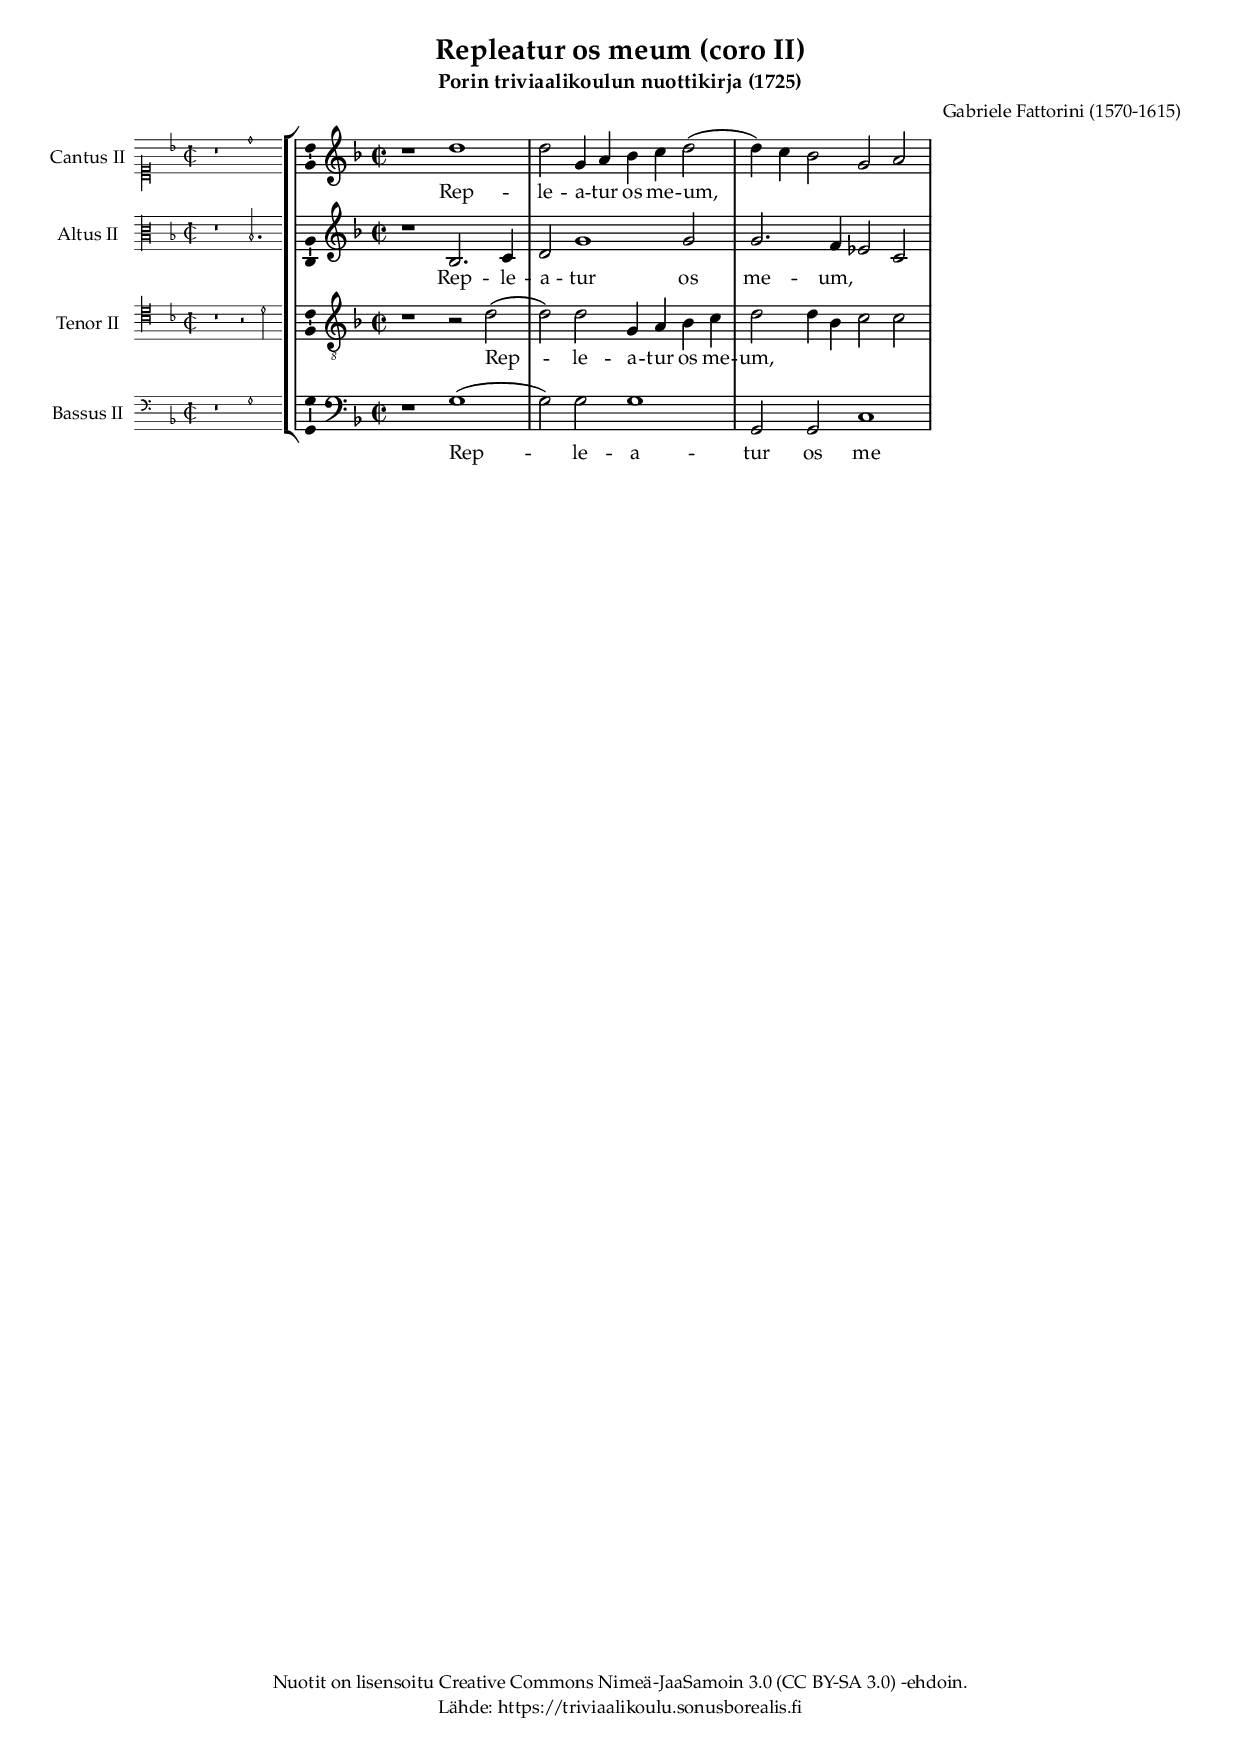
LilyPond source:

\version "2.19.49"
\include "suomi.ly"


global = {
%  \numericTimeSignature
  \time 2/2
	\set Timing.measureLength = #(ly:make-moment 4/2)
%  \autoBeamOff
  \key d \minor
  \set Staff.midiInstrument = #"voice oohs"
}

stanzaOneLyricsChoirOne = \lyricmode {
    Rep -- le -- a -- tur os me -- um,
}


% Second choir

SopranoTwoMusic = \relative c'' {
	\set Staff.instrumentName = #"Cantus II"
	\set Staff.shortInstrumentName = "C II"

	\incipit {
		\clef "mensural-c1" \key d \minor \time 2/2
		r1 d''1
	}

	r1 d1 | d2 g,4 a b c d2( | d4) c b2 g a |
}

AltoTwoMusic = \relative c' {
	\set Staff.instrumentName = #"Altus II"
	\set Staff.shortInstrumentName = "A II"

	\incipit {
		\clef "mensural-c3" \key d \minor \time 2/2
		r1 b2.
	}

	r1 b2. c4 | d2 g1 g2 | g2. f4 es2 c |
}

TenoreTwoMusic = \relative c' {
	\set Staff.instrumentName = #"Tenor II"
	\set Staff.shortInstrumentName = "T II"

	\incipit {
		\clef "mensural-c4" \key d \minor \time 2/2
		r1 r2 d'2
	}

	\clef "treble_8"
	r1 r2 d2( | d) d g,4 a b c | d2 d4 b c2 c |
}


BassTwoMusic = \relative c' {
	\set Staff.instrumentName = #"Bassus II"
	\set Staff.shortInstrumentName = "B II"

	\incipit {
		\clef "mensural-f" \key d \minor \time 2/2
		r1 g1
	}

	\clef bass
	r1 g1( | g2) g g1 | g,2 g c1 |
}


\include "repleatur-os-meum.header.ily"

\header {
  title = "Repleatur os meum (coro II)"
}

\score {
  \new StaffGroup = choirTwoStaff <<
    \new Staff <<
      \new Voice = "SopranoTwo" {
		\global
        \SopranoTwoMusic
      }
     \new Lyrics \lyricsto "SopranoTwo" {
       \stanzaOneLyricsChoirOne
     }
    >>
    \new Staff <<
      \new Voice = "AltoTwo" {
        \global
        \AltoTwoMusic
      }
     \new Lyrics \lyricsto "AltoTwo" {
       \stanzaOneLyricsChoirOne
     }
    >>
    \new Staff <<
      \new Voice = "TenoreTwo" {
        \global
        \TenoreTwoMusic
      }
      \new Lyrics \lyricsto "TenoreTwo" {
       \stanzaOneLyricsChoirOne
      }
    >>
    \new Staff <<
      \new Voice = "BassTwo" {
        \global
        \BassTwoMusic
      }
      \new Lyrics \lyricsto "BassTwo" {
       \stanzaOneLyricsChoirOne
      }
    >>
  >>

  \midi {
    \tempo 4 = 160
  }
  \layout {
    \context {
      \Staff
      \consists "Ambitus_engraver"
		
    }
    indent = 4\cm
    incipit-width = 2.5\cm
    \context {
     \Score
     \override VerticalAxisGroup.remove-first = ##t
    }
  }
}
